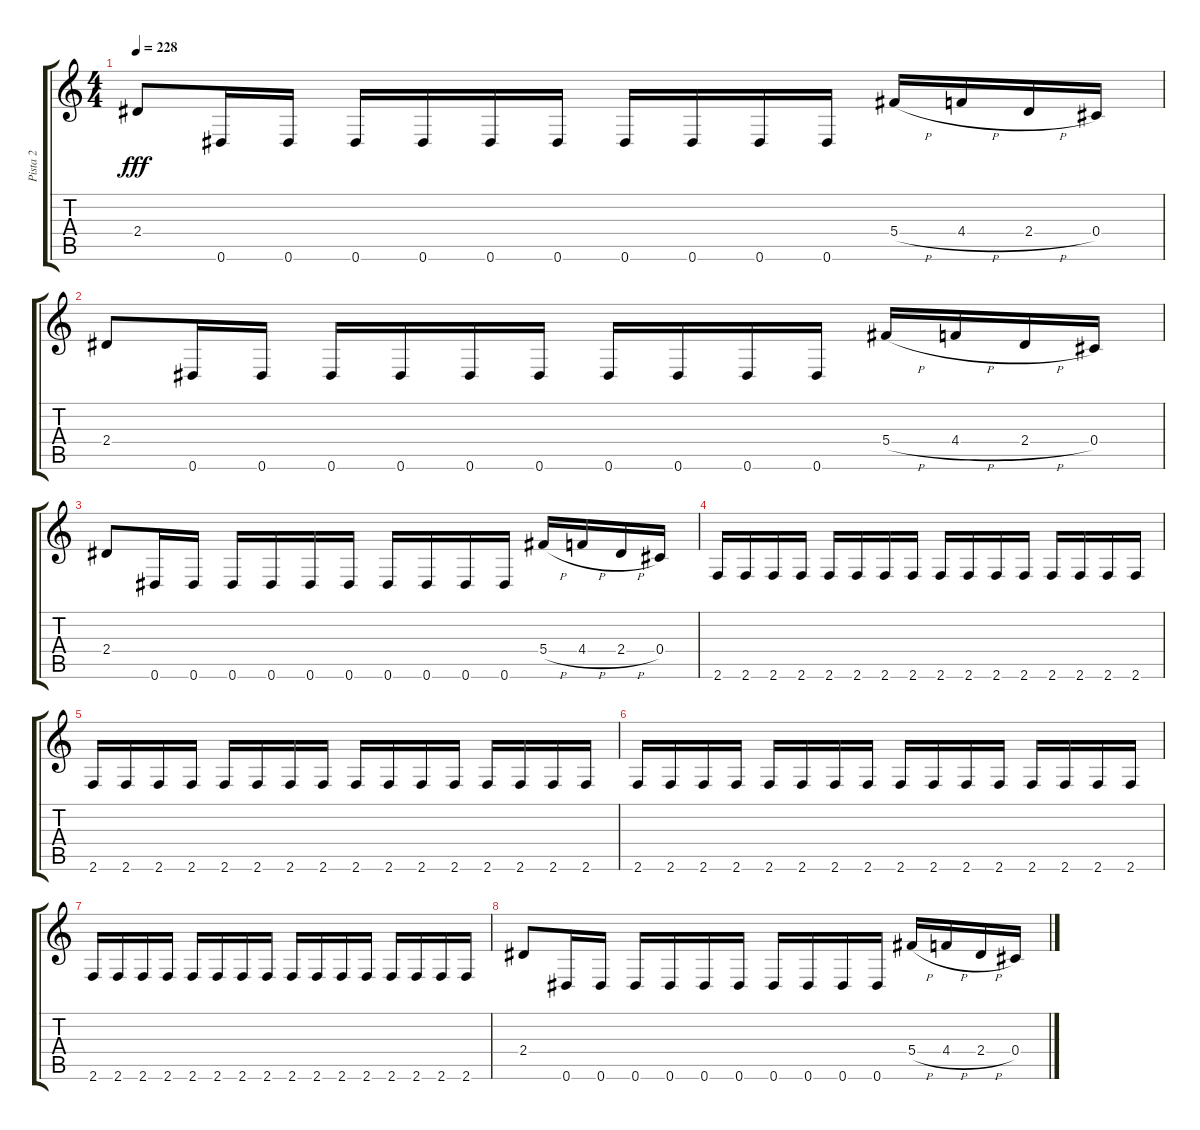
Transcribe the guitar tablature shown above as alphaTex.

\track ("Pista 2" "Pista 2") {instrument overdrivenguitar}
\staff {score tabs}
\tuning (Eb4 Bb3 Gb3 Db3 Ab2 Eb2) {hide}
\ts (4 4)
\tempo 228
\clef g2
\ks c
2.4.8{dy fff} 0.6.16 0.6.16 0.6.16 0.6.16 0.6.16 0.6.16 0.6.16 0.6.16 0.6.16 0.6.16 5.4{h}.16 4.4{h}.16 2.4{h}.16 0.4.16 |
2.4.8 0.6.16 0.6.16 0.6.16 0.6.16 0.6.16 0.6.16 0.6.16 0.6.16 0.6.16 0.6.16 5.4{h}.16 4.4{h}.16 2.4{h}.16 0.4.16 |
2.4.8 0.6.16 0.6.16 0.6.16 0.6.16 0.6.16 0.6.16 0.6.16 0.6.16 0.6.16 0.6.16 5.4{h}.16 4.4{h}.16 2.4{h}.16 0.4.16 |
2.6.16 2.6.16 2.6.16 2.6.16 2.6.16 2.6.16 2.6.16 2.6.16 2.6.16 2.6.16 2.6.16 2.6.16 2.6.16 2.6.16 2.6.16 2.6.16 |
2.6.16 2.6.16 2.6.16 2.6.16 2.6.16 2.6.16 2.6.16 2.6.16 2.6.16 2.6.16 2.6.16 2.6.16 2.6.16 2.6.16 2.6.16 2.6.16 |
2.6.16 2.6.16 2.6.16 2.6.16 2.6.16 2.6.16 2.6.16 2.6.16 2.6.16 2.6.16 2.6.16 2.6.16 2.6.16 2.6.16 2.6.16 2.6.16 |
2.6.16 2.6.16 2.6.16 2.6.16 2.6.16 2.6.16 2.6.16 2.6.16 2.6.16 2.6.16 2.6.16 2.6.16 2.6.16 2.6.16 2.6.16 2.6.16 |
2.4.8 0.6.16 0.6.16 0.6.16 0.6.16 0.6.16 0.6.16 0.6.16 0.6.16 0.6.16 0.6.16 5.4{h}.16 4.4{h}.16 2.4{h}.16 0.4.16
